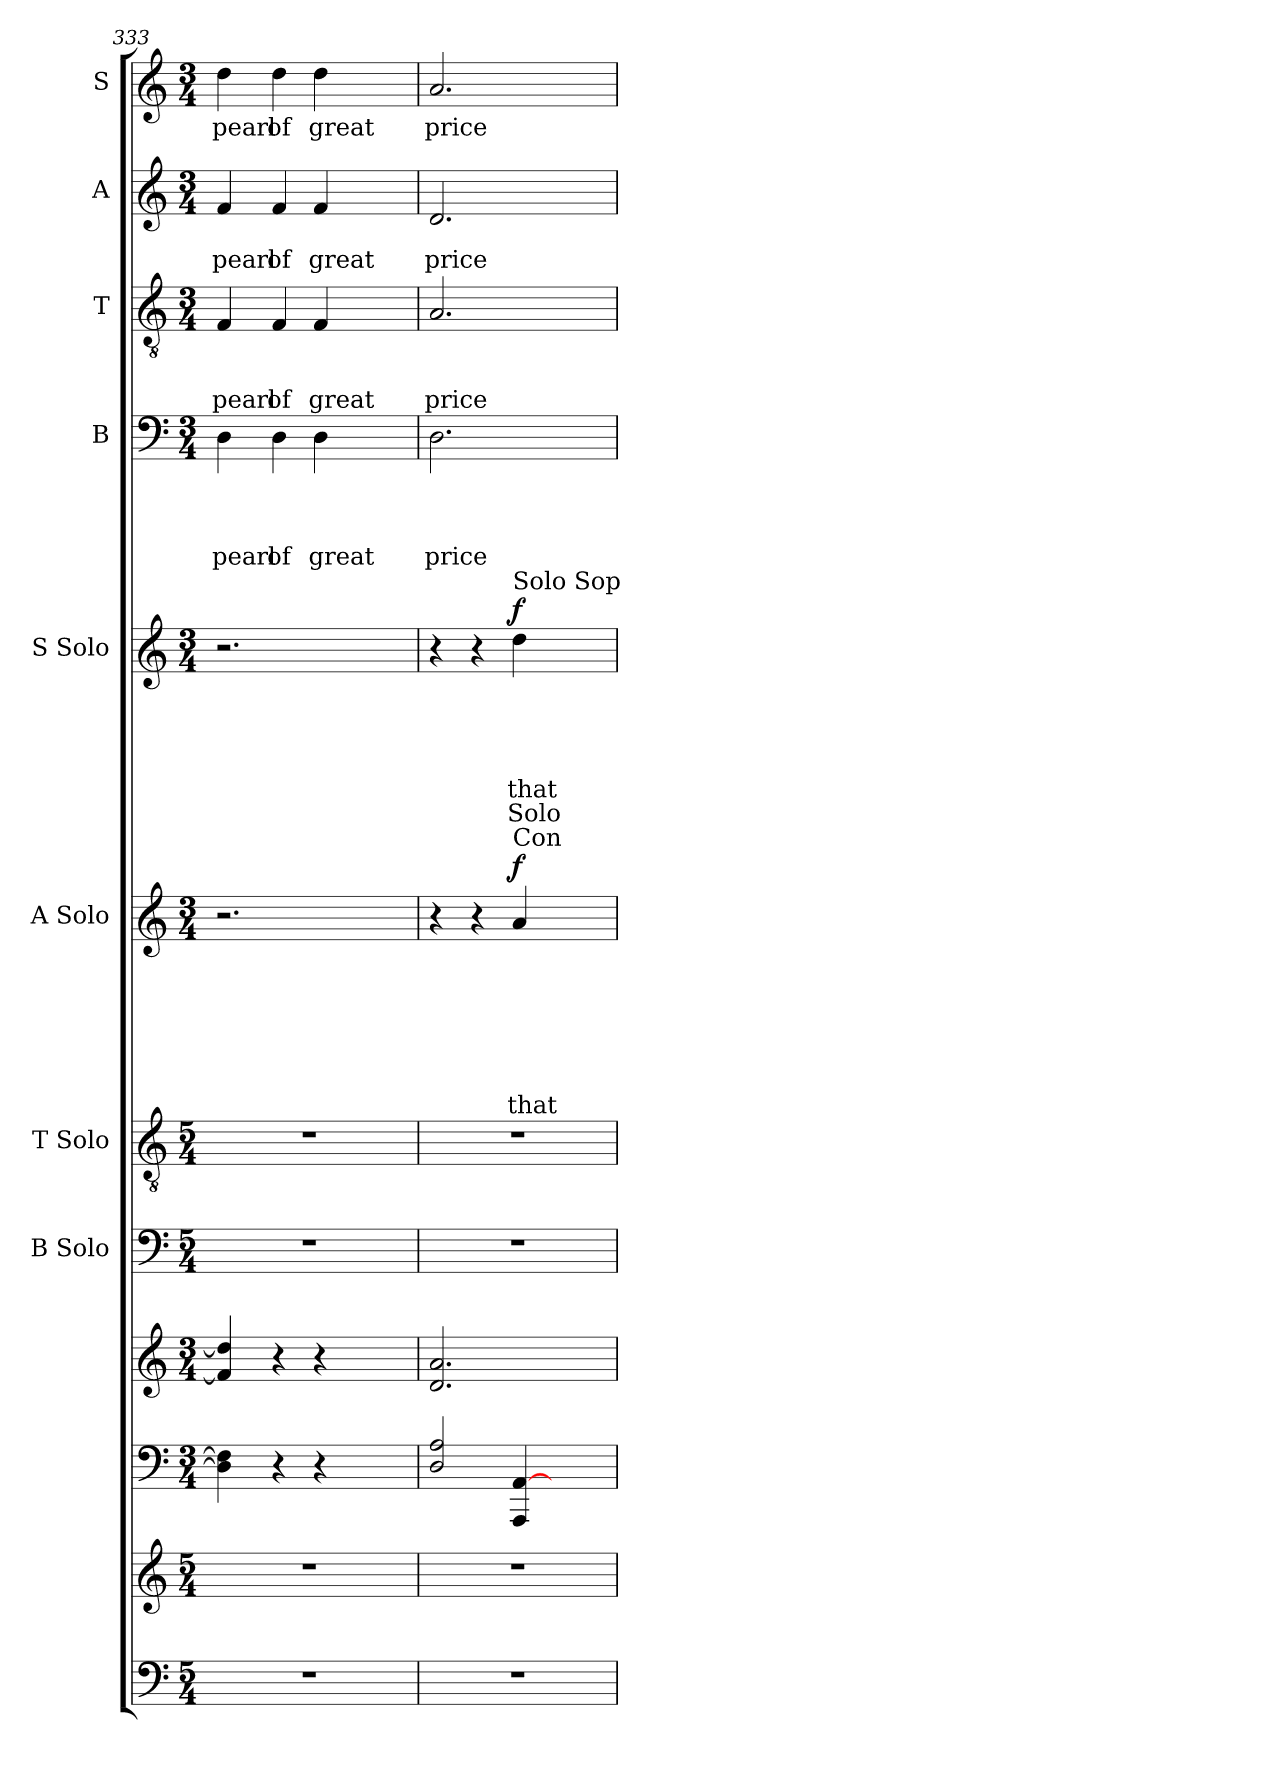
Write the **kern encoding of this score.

**kern	**kern	**kern	**kern	**kern	**kern	**kern	**text	**text	**text	**text	**text	**text	**text	**dynam	**kern	**text	**text	**text	**text	**text	**text	**dynam	**kern	**text	**text	**text	**text	**kern	**text	**text	**text	**kern	**text	**text	**kern	**text
*part12	*part11	*part10	*part9	*part8	*part7	*part6	*part6	*part6	*part6	*part6	*part6	*part6	*part6	*part6	*part5	*part5	*part5	*part5	*part5	*part5	*part5	*part5	*part4	*part4	*part4	*part4	*part4	*part3	*part3	*part3	*part3	*part2	*part2	*part2	*part1	*part1
*staff12	*staff11	*staff10	*staff9	*staff8	*staff7	*staff6	*staff6	*staff6	*staff6	*staff6	*staff6	*staff6	*staff6	*staff6	*staff5	*staff5	*staff5	*staff5	*staff5	*staff5	*staff5	*staff5	*staff4	*staff4	*staff4	*staff4	*staff4	*staff3	*staff3	*staff3	*staff3	*staff2	*staff2	*staff2	*staff1	*staff1
*	*	*	*	*I"B Solo	*I"T Solo	*I"A Solo	*	*	*	*	*	*	*	*	*I"S Solo	*	*	*	*	*	*	*	*I"B	*	*	*	*	*I"T	*	*	*	*I"A	*	*	*I"S	*
*clefF4	*clefG2	*clefF4	*clefG2	*clefF4	*clefGv2	*clefG2	*	*	*	*	*	*	*	*	*clefG2	*	*	*	*	*	*	*	*clefF4	*	*	*	*	*clefGv2	*	*	*	*clefG2	*	*	*clefG2	*
*k[]	*k[]	*k[]	*k[]	*k[]	*k[]	*k[]	*	*	*	*	*	*	*	*	*k[]	*	*	*	*	*	*	*	*k[]	*	*	*	*	*k[]	*	*	*	*k[]	*	*	*k[]	*
*C:	*C:	*C:	*C:	*C:	*C:	*C:	*	*	*	*	*	*	*	*	*C:	*	*	*	*	*	*	*	*C:	*	*	*	*	*C:	*	*	*	*C:	*	*	*C:	*
*M5/4	*M5/4	*M3/4	*M3/4	*M5/4	*M5/4	*M3/4	*	*	*	*	*	*	*	*	*M3/4	*	*	*	*	*	*	*	*M3/4	*	*	*	*	*M3/4	*	*	*	*M3/4	*	*	*M3/4	*
=333	=333	=333	=333	=333	=333	=333	=333	=333	=333	=333	=333	=333	=333	=333	=333	=333	=333	=333	=333	=333	=333	=333	=333	=333	=333	=333	=333	=333	=333	=333	=333	=333	=333	=333	=333	=333
!	!	!	!	!	!	!	!	!	!	!	!	!	!	!	!	!	!	!	!	!	!	!	!	!	!	!	!LO:LY:b	!	!	!	!LO:LY:b	!	!	!LO:LY:b	!	!LO:LY:b
4%5r	4%5r	4D\] 4F\]	4f/] 4dd/]	4%5r	4%5r	2.r	.	.	.	.	.	.	.	.	2.r	.	.	.	.	.	.	.	4D\	.	.	.	pearl	4F/	.	.	pearl	4f/	.	pearl	4dd\	pearl
!	!	!	!	!	!	!	!	!	!	!	!	!	!	!	!	!	!	!	!	!	!	!	!	!	!	!	!LO:LY:b	!	!	!	!LO:LY:b	!	!	!LO:LY:b	!	!LO:LY:b
.	.	4r	4r	.	.	.	.	.	.	.	.	.	.	.	.	.	.	.	.	.	.	.	4D\	.	.	.	of	4F/	.	.	of	4f/	.	of	4dd\	of
!	!	!	!	!	!	!	!	!	!	!	!	!	!	!	!	!	!	!	!	!	!	!	!	!	!	!	!LO:LY:b	!	!	!	!LO:LY:b	!	!	!LO:LY:b	!	!LO:LY:b
.	.	4r	4r	.	.	.	.	.	.	.	.	.	.	.	.	.	.	.	.	.	.	.	4D\	.	.	.	great	4F/	.	.	great	4f/	.	great	4dd\	great
.	.	2ryy	2ryy	.	.	2ryy	.	.	.	.	.	.	.	.	2ryy	.	.	.	.	.	.	.	2ryy	.	.	.	.	2ryy	.	.	.	2ryy	.	.	2ryy	.
=334	=334	=334	=334	=334	=334	=334	=334	=334	=334	=334	=334	=334	=334	=334	=334	=334	=334	=334	=334	=334	=334	=334	=334	=334	=334	=334	=334	=334	=334	=334	=334	=334	=334	=334	=334	=334
!	!	!	!	!	!	!	!	!	!	!	!	!	!	!	!	!	!	!	!	!	!	!	!	!	!	!	!LO:LY:b	!	!	!	!LO:LY:b	!	!	!LO:LY:b	!	!LO:LY:b
4%5r	4%5r	2D/ 2A/	2.d/ 2.a/	4%5r	4%5r	4r	.	.	.	.	.	.	.	.	4r	.	.	.	.	.	.	.	2.D\	.	.	.	price	2.A/	.	.	price	2.d/	.	price	2.a/	price
.	.	.	.	.	.	4r	.	.	.	.	.	.	.	.	4r	.	.	.	.	.	.	.	.	.	.	.	.	.	.	.	.	.	.	.	.	.
!	!	!	!	!	!	!	!	!	!	!	!	!	!	!	!LO:TX:a:t=Solo Sop	!	!	!	!	!	!	!	!	!	!	!	!	!	!	!	!	!	!	!	!	!
!	!	!	!	!	!	!LO:TX:a:t=Con	!	!	!	!	!	!	!	!	!	!	!	!	!	!	!	!	!	!	!	!	!	!	!	!	!	!	!	!	!	!
!	!	!	!	!	!	!	!	!	!	!	!	!	!LO:LY:b	!LO:DY:a	!	!	!	!	!	!LO:LY:b	!LO:LY:b	!LO:DY:a	!	!	!	!	!	!	!	!	!	!	!	!	!	!
.	.	4AAA/ [<4AA/	.	.	.	4a/	.	.	.	.	.	.	that	f	4dd\	.	.	.	.	that	Solo	f	.	.	.	.	.	.	.	.	.	.	.	.	.	.
.	.	2ryy	2ryy	.	.	2ryy	.	.	.	.	.	.	.	.	2ryy	.	.	.	.	.	.	.	2ryy	.	.	.	.	2ryy	.	.	.	2ryy	.	.	2ryy	.
=	=	=	=	=	=	=	=	=	=	=	=	=	=	=	=	=	=	=	=	=	=	=	=	=	=	=	=	=	=	=	=	=	=	=	=	=
*-	*-	*-	*-	*-	*-	*-	*-	*-	*-	*-	*-	*-	*-	*-	*-	*-	*-	*-	*-	*-	*-	*-	*-	*-	*-	*-	*-	*-	*-	*-	*-	*-	*-	*-	*-	*-
